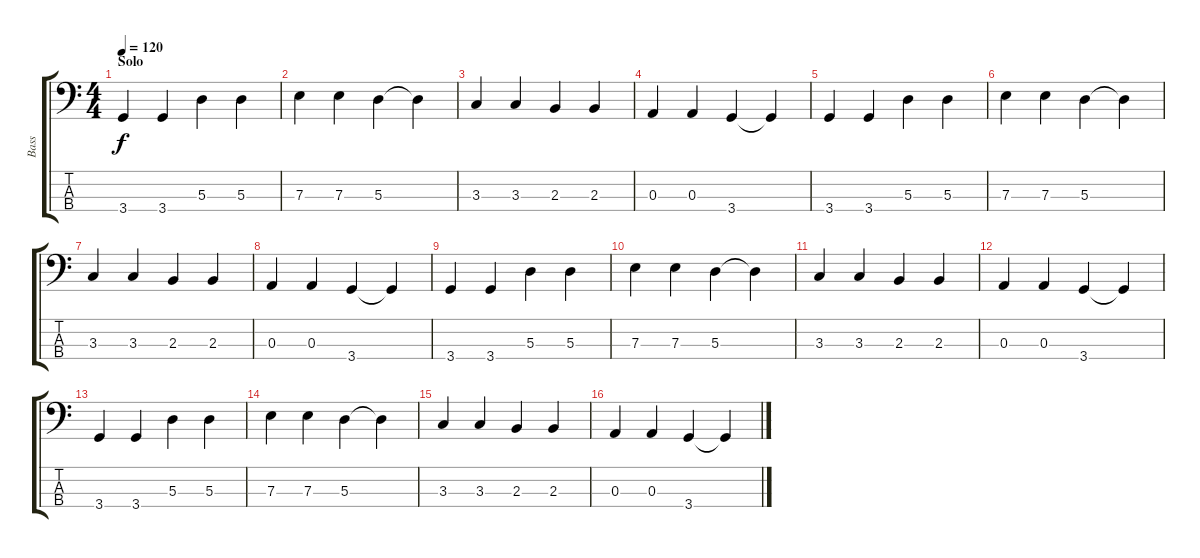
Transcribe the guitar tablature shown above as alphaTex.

\track ("Bass" "Bass") {instrument electricbasspick}
\staff {score tabs}
\tuning (G2 D2 A1 E1) {hide}
\ts (4 4)
\section ("" "Solo")
\tempo 120
\clef f4
\ks c
3.4.4{dy f} 3.4.4 5.3.4 5.3.4 |
7.3.4 7.3.4 5.3.4 5.3{t}.4 |
3.3.4 3.3.4 2.3.4 2.3.4 |
0.3.4 0.3.4 3.4.4 3.4{t}.4 |
3.4.4 3.4.4 5.3.4 5.3.4 |
7.3.4 7.3.4 5.3.4 5.3{t}.4 |
3.3.4 3.3.4 2.3.4 2.3.4 |
0.3.4 0.3.4 3.4.4 3.4{t}.4 |
3.4.4 3.4.4 5.3.4 5.3.4 |
7.3.4 7.3.4 5.3.4 5.3{t}.4 |
3.3.4 3.3.4 2.3.4 2.3.4 |
0.3.4 0.3.4 3.4.4 3.4{t}.4 |
3.4.4 3.4.4 5.3.4 5.3.4 |
7.3.4 7.3.4 5.3.4 5.3{t}.4 |
3.3.4 3.3.4 2.3.4 2.3.4 |
0.3.4 0.3.4 3.4.4 3.4{t}.4
